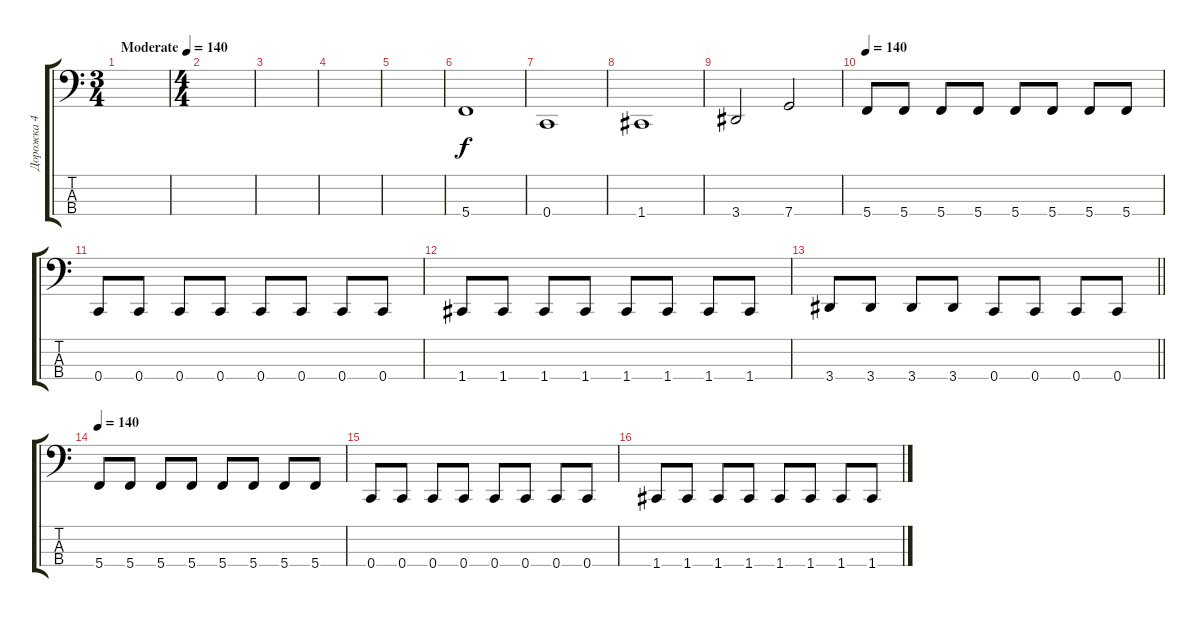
\track ("Дорожка 4" "Дорожка 4") {instrument electricbassfinger}
\staff {score tabs}
\tuning (F2 C2 G1 C1) {hide}
\ts (3 4)
\tempo (140 "Moderate")
\tempo 120
\tempo (140 "Moderate")
\clef f4
\ks c
|
\ts (4 4)
|
|
|
|
5.4.1 |
0.4.1 |
1.4.1 |
3.4.2 7.4.2 |
\tempo 140
5.4.8 5.4.8 5.4.8 5.4.8 5.4.8 5.4.8 5.4.8 5.4.8 |
0.4.8 0.4.8 0.4.8 0.4.8 0.4.8 0.4.8 0.4.8 0.4.8 |
1.4.8 1.4.8 1.4.8 1.4.8 1.4.8 1.4.8 1.4.8 1.4.8 |
\barLineRight lightlight
3.4.8 3.4.8 3.4.8 3.4.8 0.4.8 0.4.8 0.4.8 0.4.8 |
\tempo 140
5.4.8 5.4.8 5.4.8 5.4.8 5.4.8 5.4.8 5.4.8 5.4.8 |
0.4.8 0.4.8 0.4.8 0.4.8 0.4.8 0.4.8 0.4.8 0.4.8 |
1.4.8 1.4.8 1.4.8 1.4.8 1.4.8 1.4.8 1.4.8 1.4.8
